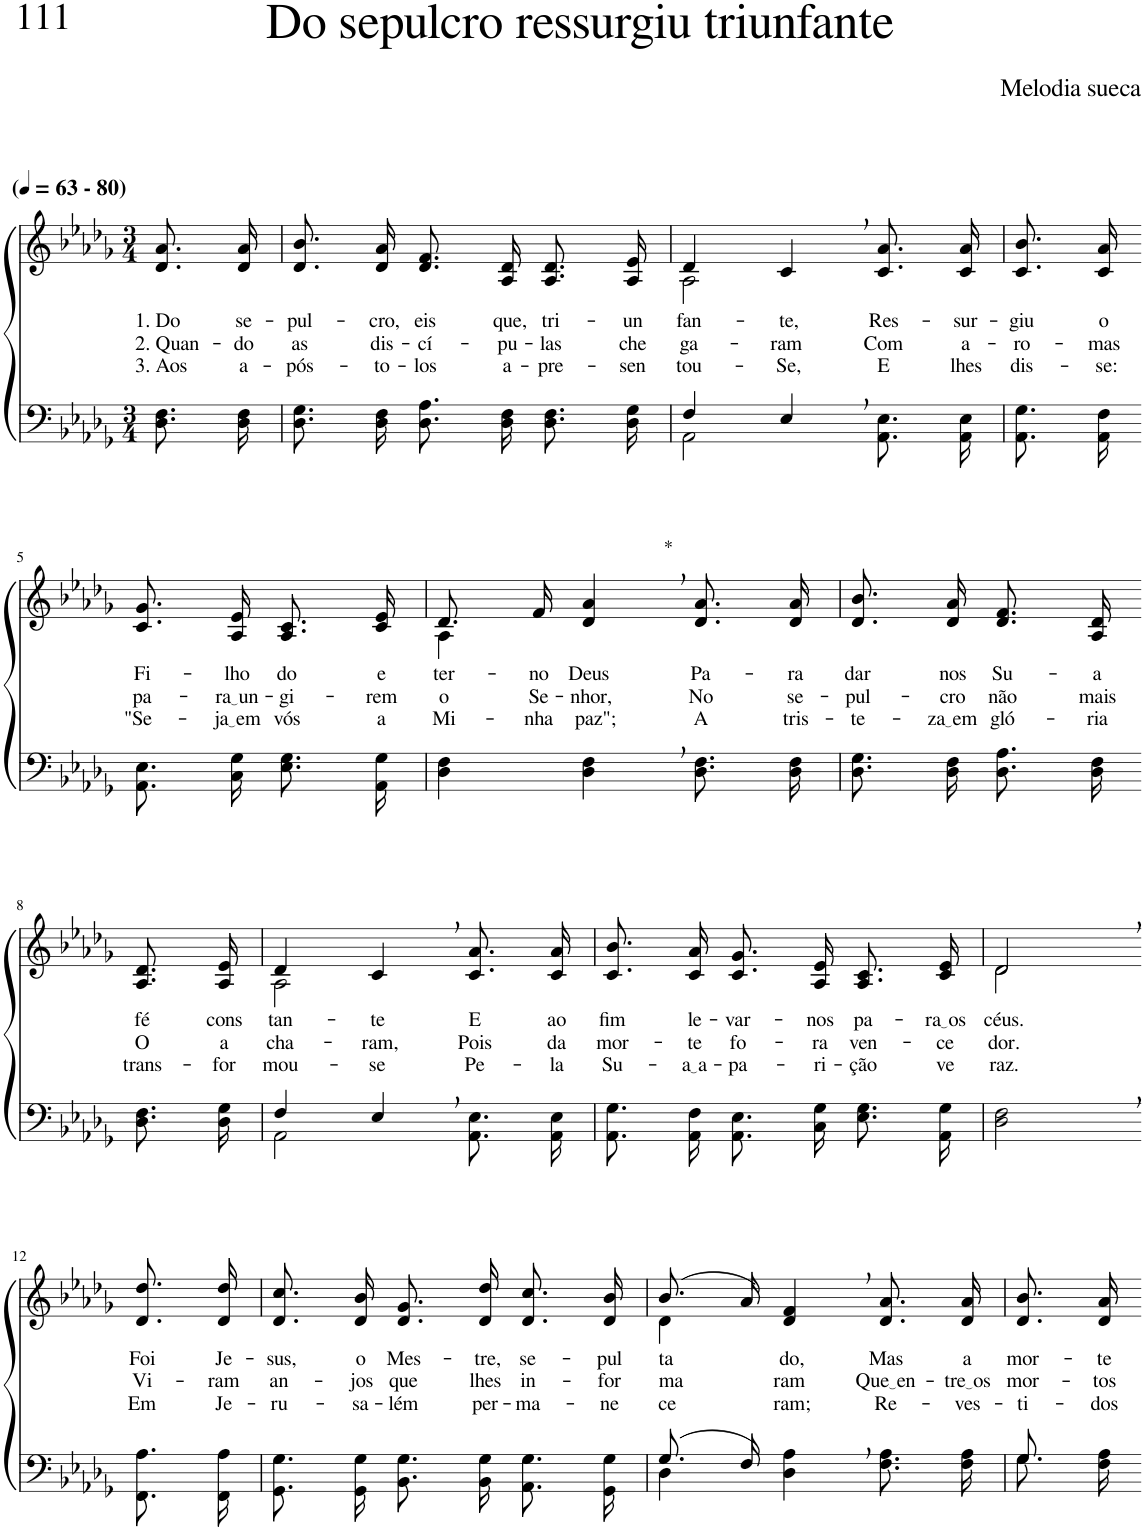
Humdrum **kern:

**kern	**kern	**text	**text	**text
*part2	*part1	*part1	*part1	*part1
*staff2	*staff1	*staff1	*staff1	*staff1
*I"Parte III e IV	*I"Parte I e II	*	*	*
*clefF4	*clefG2	*	*	*
*Trd-1c-2	*Trd-1c-2	*	*	*
*k[b-e-a-d-g-]	*k[b-e-a-d-g-]	*	*	*
*M3/4	*M3/4	*	*	*
*MM63	*MM63	*	*	*
=1	=1	=1	=1	=1
!	!LO:TX:a:B:t=(	!	!	!
!	!LO:TX:a:B:t=- 80)	!	!	!
!	!	!LO:LY:b	!LO:LY:b	!LO:LY:b
8.D-\ 8.F\L	8.d-/ 8.a-/L	1. Do	2. Quan-	3. Aos
!	!	!LO:LY:b	!LO:LY:b	!LO:LY:b
16D-\ 16F\Jk	16d-/ 16a-/Jk	se-	-do	a-
=2	=2	=2	=2	=2
!	!	!LO:LY:b	!LO:LY:b	!LO:LY:b
8.D-\ 8.G-\L	8.d-/ 8.b-/L	-pul-	as	-pós-
!	!	!LO:LY:b	!LO:LY:b	!LO:LY:b
16D-\ 16F\Jk	16d-/ 16a-/Jk	-cro,	dis-	-to-
!	!	!LO:LY:b	!LO:LY:b	!LO:LY:b
8.D-\ 8.A-\L	8.d-/ 8.f/L	eis	-cí-	-los
!	!	!LO:LY:b	!LO:LY:b	!LO:LY:b
16D-\ 16F\Jk	16A-/ 16d-/Jk	que,	-pu-	a-
!	!	!LO:LY:b	!LO:LY:b	!LO:LY:b
8.D-\ 8.F\L	8.A-/ 8.d-/L	tri-	-las	-pre-
!	!	!LO:LY:b	!LO:LY:b	!LO:LY:b
16D-\ 16G-\Jk	16A-/ 16e-/Jk	-un-	che-	-sen-
=3	=3	=3	=3	=3
*^	*^	*	*	*
!	!	!	!	!LO:LY:b	!LO:LY:b	!LO:LY:b
4F/	2AA-\	4d-/	2A-\	-fan-	-ga-	-tou-
!	!	!	!	!LO:LY:b	!LO:LY:b	!LO:LY:b
4E-,/	.	4c,/	.	-te,	-ram	-Se,
!	!	!	!	!LO:LY:b	!LO:LY:b	!LO:LY:b
4ryy	8.AA-/ 8.E-/L	8.c/ 8.a-/L	4ryy	Res-	Com	E
!	!	!	!	!LO:LY:b	!LO:LY:b	!LO:LY:b
.	16AA-/ 16E-/Jk	16c/ 16a-/Jk	.	-sur-	a-	lhes
*	*	*v	*v	*	*	*
=4	=4	=4	=4	=4	=4
!	!	!	!LO:LY:b	!LO:LY:b	!LO:LY:b
*v	*v	*	*	*	*
8.AA-/ 8.G-/L	8.c/ 8.b-/L	-giu	-ro-	dis-
!	!	!LO:LY:b	!LO:LY:b	!LO:LY:b
16AA-/ 16F/Jk	16c/ 16a-/Jk	o	-mas	-se:
!!LO:LB:g=z
=5-	=5-	=5-	=5-	=5-
!	!	!LO:LY:b	!LO:LY:b	!LO:LY:b
8.AA-\ 8.E-\L	8.c/ 8.g-/L	Fi-	pa-	"Se-
!	!	!LO:LY:b	!LO:LY:b	!LO:LY:b
16C\ 16G-\Jk	16A-/ 16e-/Jk	-lho	ra un	ja em
!	!	!LO:LY:b	!LO:LY:b	!LO:LY:b
8.E-\ 8.G-\L	8.A-/ 8.c/L	do	-gi-	vós
!	!	!LO:LY:b	!LO:LY:b	!LO:LY:b
16AA-\ 16G-\Jk	16c/ 16e-/Jk	e-	-rem	a
=6	=6	=6	=6	=6
*	*^	*	*	*
!	!	!	!LO:LY:b	!LO:LY:b	!LO:LY:b
4D-\ 4F\	8.d-/L	4A-\	-ter-	o	Mi-
!	!	!	!LO:LY:b	!LO:LY:b	!LO:LY:b
.	16f/Jk	.	-no	Se-	-nha
!	!LO:TX:a:t=*	!	!	!	!
!	!	!	!LO:LY:b	!LO:LY:b	!LO:LY:b
4D-\, 4F\,	4d-/, 4a-/,	2ryy	Deus	-nhor,	paz";
!	!	!	!LO:LY:b	!LO:LY:b	!LO:LY:b
8.D-\ 8.F\L	8.d-/ 8.a-/L	.	Pa-	No	A
!	!	!	!LO:LY:b	!LO:LY:b	!LO:LY:b
16D-\ 16F\Jk	16d-/ 16a-/Jk	.	-ra	se-	tris-
*	*v	*v	*	*	*
=7	=7	=7	=7	=7
!	!	!LO:LY:b	!LO:LY:b	!LO:LY:b
8.D-\ 8.G-\L	8.d-/ 8.b-/L	dar	-pul-	-te-
!	!	!LO:LY:b	!LO:LY:b	!LO:LY:b
16D-\ 16F\Jk	16d-/ 16a-/Jk	nos	-cro	za em
!	!	!LO:LY:b	!LO:LY:b	!LO:LY:b
8.D-\ 8.A-\L	8.d-/ 8.f/L	Su-	não	gló-
!	!	!LO:LY:b	!LO:LY:b	!LO:LY:b
16D-\ 16F\Jk	16A-/ 16d-/Jk	-a	mais	-ria
!!LO:LB:g=z
=8-	=8-	=8-	=8-	=8-
!	!	!LO:LY:b	!LO:LY:b	!LO:LY:b
8.D-\ 8.F\L	8.A-/ 8.d-/L	fé	O	trans-
!	!	!LO:LY:b	!LO:LY:b	!LO:LY:b
16D-\ 16G-\Jk	16A-/ 16e-/Jk	cons-	a-	-for-
=9	=9	=9	=9	=9
*^	*^	*	*	*
!	!	!	!	!LO:LY:b	!LO:LY:b	!LO:LY:b
4F/	2AA-\	4d-/	2A-\	-tan-	-cha-	-mou-
!	!	!	!	!LO:LY:b	!LO:LY:b	!LO:LY:b
4E-,/	.	4c,/	.	-te	-ram,	-se
!	!	!	!	!LO:LY:b	!LO:LY:b	!LO:LY:b
4ryy	8.AA-/ 8.E-/L	8.c/ 8.a-/L	4ryy	E	Pois	Pe-
!	!	!	!	!LO:LY:b	!LO:LY:b	!LO:LY:b
.	16AA-/ 16E-/Jk	16c/ 16a-/Jk	.	ao	da	-la
*	*	*v	*v	*	*	*
=10	=10	=10	=10	=10	=10
!	!	!	!LO:LY:b	!LO:LY:b	!LO:LY:b
*v	*v	*	*	*	*
8.AA-/ 8.G-/L	8.c/ 8.b-/L	fim	mor-	Su-
!	!	!LO:LY:b	!LO:LY:b	!LO:LY:b
16AA-/ 16F/Jk	16c/ 16a-/Jk	le-	-te	a a
!	!	!LO:LY:b	!LO:LY:b	!LO:LY:b
8.AA-\ 8.E-\L	8.c/ 8.g-/L	-var-	fo-	-pa-
!	!	!LO:LY:b	!LO:LY:b	!LO:LY:b
16C\ 16G-\Jk	16A-/ 16e-/Jk	-nos	-ra	-ri-
!	!	!LO:LY:b	!LO:LY:b	!LO:LY:b
8.E-\ 8.G-\L	8.A-/ 8.c/L	pa-	ven-	-ção
!	!	!LO:LY:b	!LO:LY:b	!LO:LY:b
16AA-\ 16G-\Jk	16c/ 16e-/Jk	ra os	-ce	ve-
=11	=11	=11	=11	=11
*	*^	*	*	*
!	!	!	!LO:LY:b	!LO:LY:b	!LO:LY:b
2D-\, 2F\,	2d-,/	2d-\	céus.	dor.	-raz.
!!LO:LB:g=z
=12-	=12-	=12-	=12-	=12-	=12-
!	!	!	!LO:LY:b	!LO:LY:b	!LO:LY:b
*	*v	*v	*	*	*
8.FF/ 8.A-/L	8.d-/ 8.dd-/L	Foi	Vi-	Em
!	!	!LO:LY:b	!LO:LY:b	!LO:LY:b
16FF/ 16A-/Jk	16d-/ 16dd-/Jk	Je-	-ram	Je-
=13	=13	=13	=13	=13
!	!	!LO:LY:b	!LO:LY:b	!LO:LY:b
8.GG-/ 8.G-/L	8.d-/ 8.cc/L	-sus,	an-	-ru-
!	!	!LO:LY:b	!LO:LY:b	!LO:LY:b
16GG-/ 16G-/Jk	16d-/ 16b-/Jk	o	-jos	-sa-
!	!	!LO:LY:b	!LO:LY:b	!LO:LY:b
8.BB-\ 8.G-\L	8.d-/ 8.g-/L	Mes-	que	-lém
!	!	!LO:LY:b	!LO:LY:b	!LO:LY:b
16BB-\ 16G-\Jk	16d-/ 16dd-/Jk	-tre,	lhes	per-
!	!	!LO:LY:b	!LO:LY:b	!LO:LY:b
8.AA-\ 8.G-\L	8.d-/ 8.cc/L	se-	in-	-ma-
!	!	!LO:LY:b	!LO:LY:b	!LO:LY:b
16GG-\ 16G-\Jk	16d-/ 16b-/Jk	-pul-	-for-	-ne-
=14	=14	=14	=14	=14
*^	*^	*	*	*
!	!	!	!	!LO:LY:b	!LO:LY:b	!LO:LY:b
(8.G-/L	4D-\	(8.b-/L	4d-\	-ta-	-ma-	-ce-
16F/Jk)	.	16a-/Jk)	.	.	.	.
!	!	!	!	!LO:LY:b	!LO:LY:b	!LO:LY:b
4ryy	4D-\ 4A-\	4d-/, 4f/,	2ryy	-do,	-ram	-ram;
!	!	!	!	!LO:LY:b	!LO:LY:b	!LO:LY:b
4ryy	8.F\ 8.A-\L	8.d-/ 8.a-/L	.	Mas	Que en	Re-
!	!	!	!	!LO:LY:b	!LO:LY:b	!LO:LY:b
.	16F\ 16A-\Jk	16d-/ 16a-/Jk	.	a	tre os	-ves-
*	*	*v	*v	*	*	*
=15	=15	=15	=15	=15	=15
!	!	!	!LO:LY:b	!LO:LY:b	!LO:LY:b
8.G-\L	8.G-/	8.d-/ 8.b-/L	mor-	mor-	-ti-
!	!	!	!LO:LY:b	!LO:LY:b	!LO:LY:b
16F\ 16A-\Jk	16ryy	16d-/ 16a-/Jk	-te	-tos	-dos
*v	*v	*	*	*	*
=-	=-	=-	=-	=-
*-	*-	*-	*-	*-
